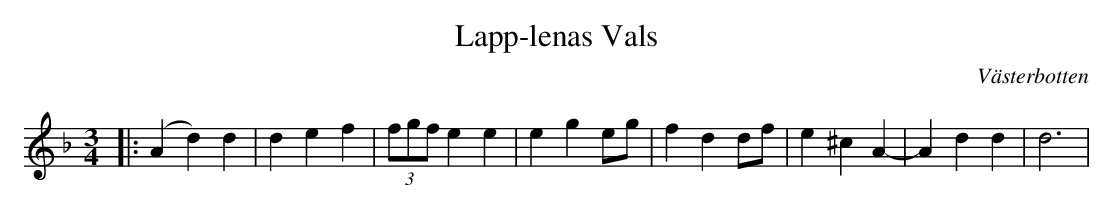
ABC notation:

X:1
T:Lapp-lenas Vals
O:Västerbotten
M:3/4
L:1/4
K:Dm
|: (Ad) d | def |(3f/g/f/ ee | eg e/g/ | fd d/f/ | e^cA- |Add | d3 |
